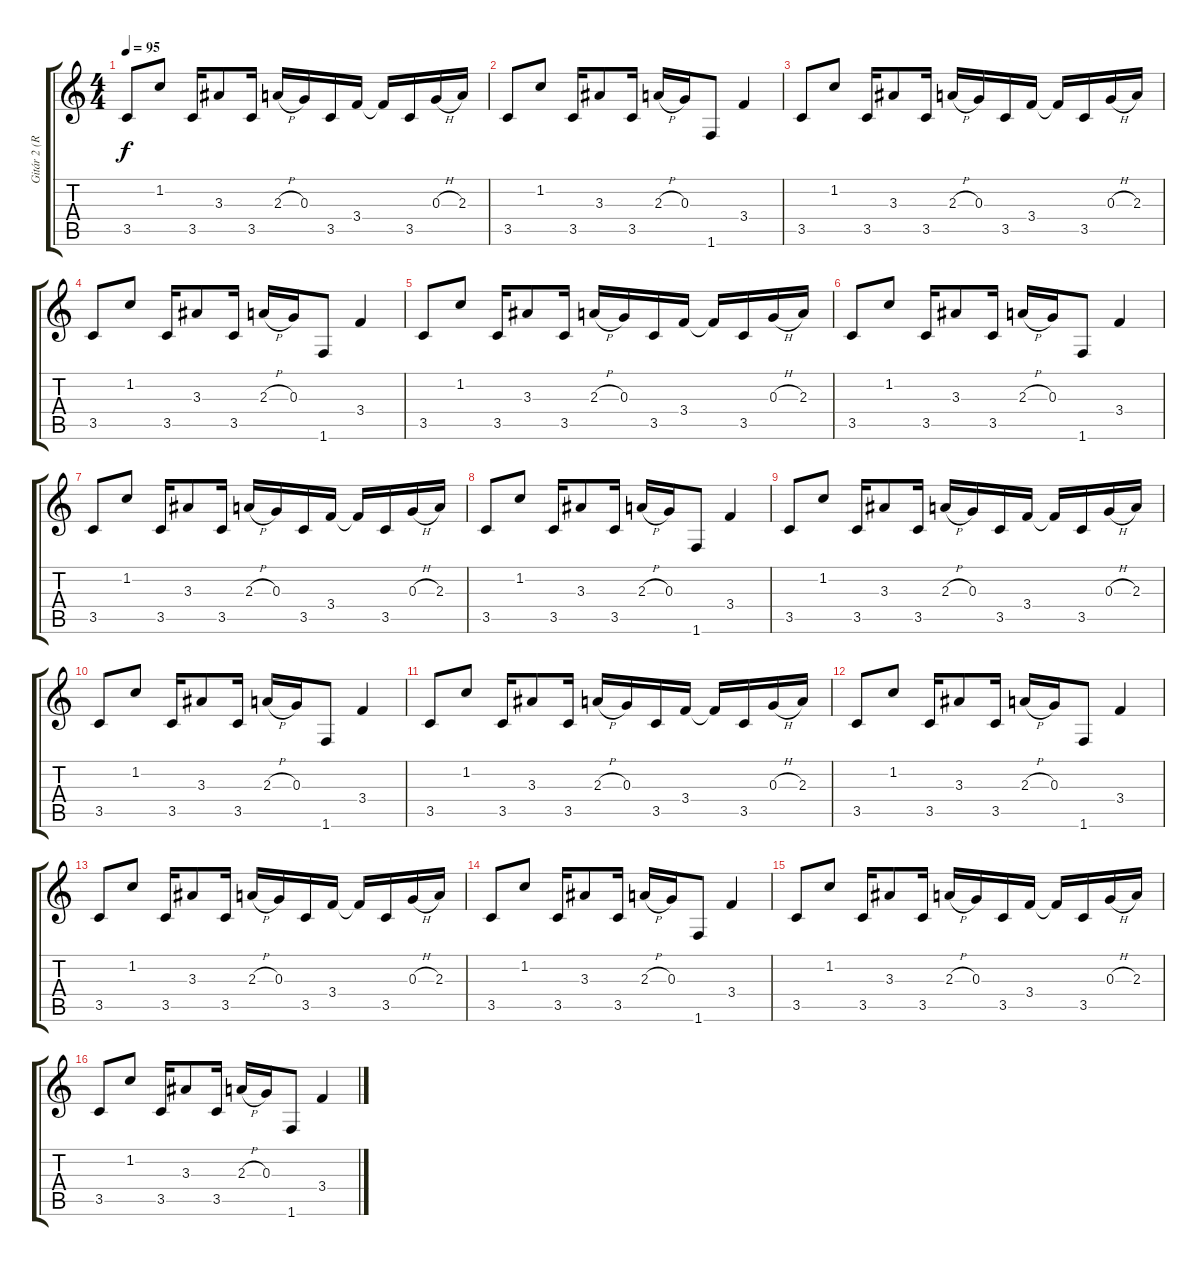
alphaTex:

\track ("Gitár 2 (Ritchie Blackmore)" "Gitár 2 (R") {instrument distortionguitar}
\staff {score tabs}
\tuning (E4 B3 G3 D3 A2 E2) {hide}
\ts (4 4)
\tempo 95
\clef g2
\ks c
3.5.8{dy f} 1.2.8 3.5.16 3.3.8 3.5.16 2.3{h}.16 0.3.16 3.5.16 3.4.16 3.4{t}.16 3.5.16 0.3{h}.16 2.3.16 |
3.5.8 1.2.8 3.5.16 3.3.8 3.5.16 2.3{h}.16 0.3.16 1.6.8 3.4.4 |
3.5.8 1.2.8 3.5.16 3.3.8 3.5.16 2.3{h}.16 0.3.16 3.5.16 3.4.16 3.4{t}.16 3.5.16 0.3{h}.16 2.3.16 |
3.5.8 1.2.8 3.5.16 3.3.8 3.5.16 2.3{h}.16 0.3.16 1.6.8 3.4.4 |
3.5.8 1.2.8 3.5.16 3.3.8 3.5.16 2.3{h}.16 0.3.16 3.5.16 3.4.16 3.4{t}.16 3.5.16 0.3{h}.16 2.3.16 |
3.5.8 1.2.8 3.5.16 3.3.8 3.5.16 2.3{h}.16 0.3.16 1.6.8 3.4.4 |
3.5.8 1.2.8 3.5.16 3.3.8 3.5.16 2.3{h}.16 0.3.16 3.5.16 3.4.16 3.4{t}.16 3.5.16 0.3{h}.16 2.3.16 |
3.5.8 1.2.8 3.5.16 3.3.8 3.5.16 2.3{h}.16 0.3.16 1.6.8 3.4.4 |
3.5.8 1.2.8 3.5.16 3.3.8 3.5.16 2.3{h}.16 0.3.16 3.5.16 3.4.16 3.4{t}.16 3.5.16 0.3{h}.16 2.3.16 |
3.5.8 1.2.8 3.5.16 3.3.8 3.5.16 2.3{h}.16 0.3.16 1.6.8 3.4.4 |
3.5.8 1.2.8 3.5.16 3.3.8 3.5.16 2.3{h}.16 0.3.16 3.5.16 3.4.16 3.4{t}.16 3.5.16 0.3{h}.16 2.3.16 |
3.5.8 1.2.8 3.5.16 3.3.8 3.5.16 2.3{h}.16 0.3.16 1.6.8 3.4.4 |
3.5.8 1.2.8 3.5.16 3.3.8 3.5.16 2.3{h}.16 0.3.16 3.5.16 3.4.16 3.4{t}.16 3.5.16 0.3{h}.16 2.3.16 |
3.5.8 1.2.8 3.5.16 3.3.8 3.5.16 2.3{h}.16 0.3.16 1.6.8 3.4.4 |
3.5.8 1.2.8 3.5.16 3.3.8 3.5.16 2.3{h}.16 0.3.16 3.5.16 3.4.16 3.4{t}.16 3.5.16 0.3{h}.16 2.3.16 |
3.5.8 1.2.8 3.5.16 3.3.8 3.5.16 2.3{h}.16 0.3.16 1.6.8 3.4.4
